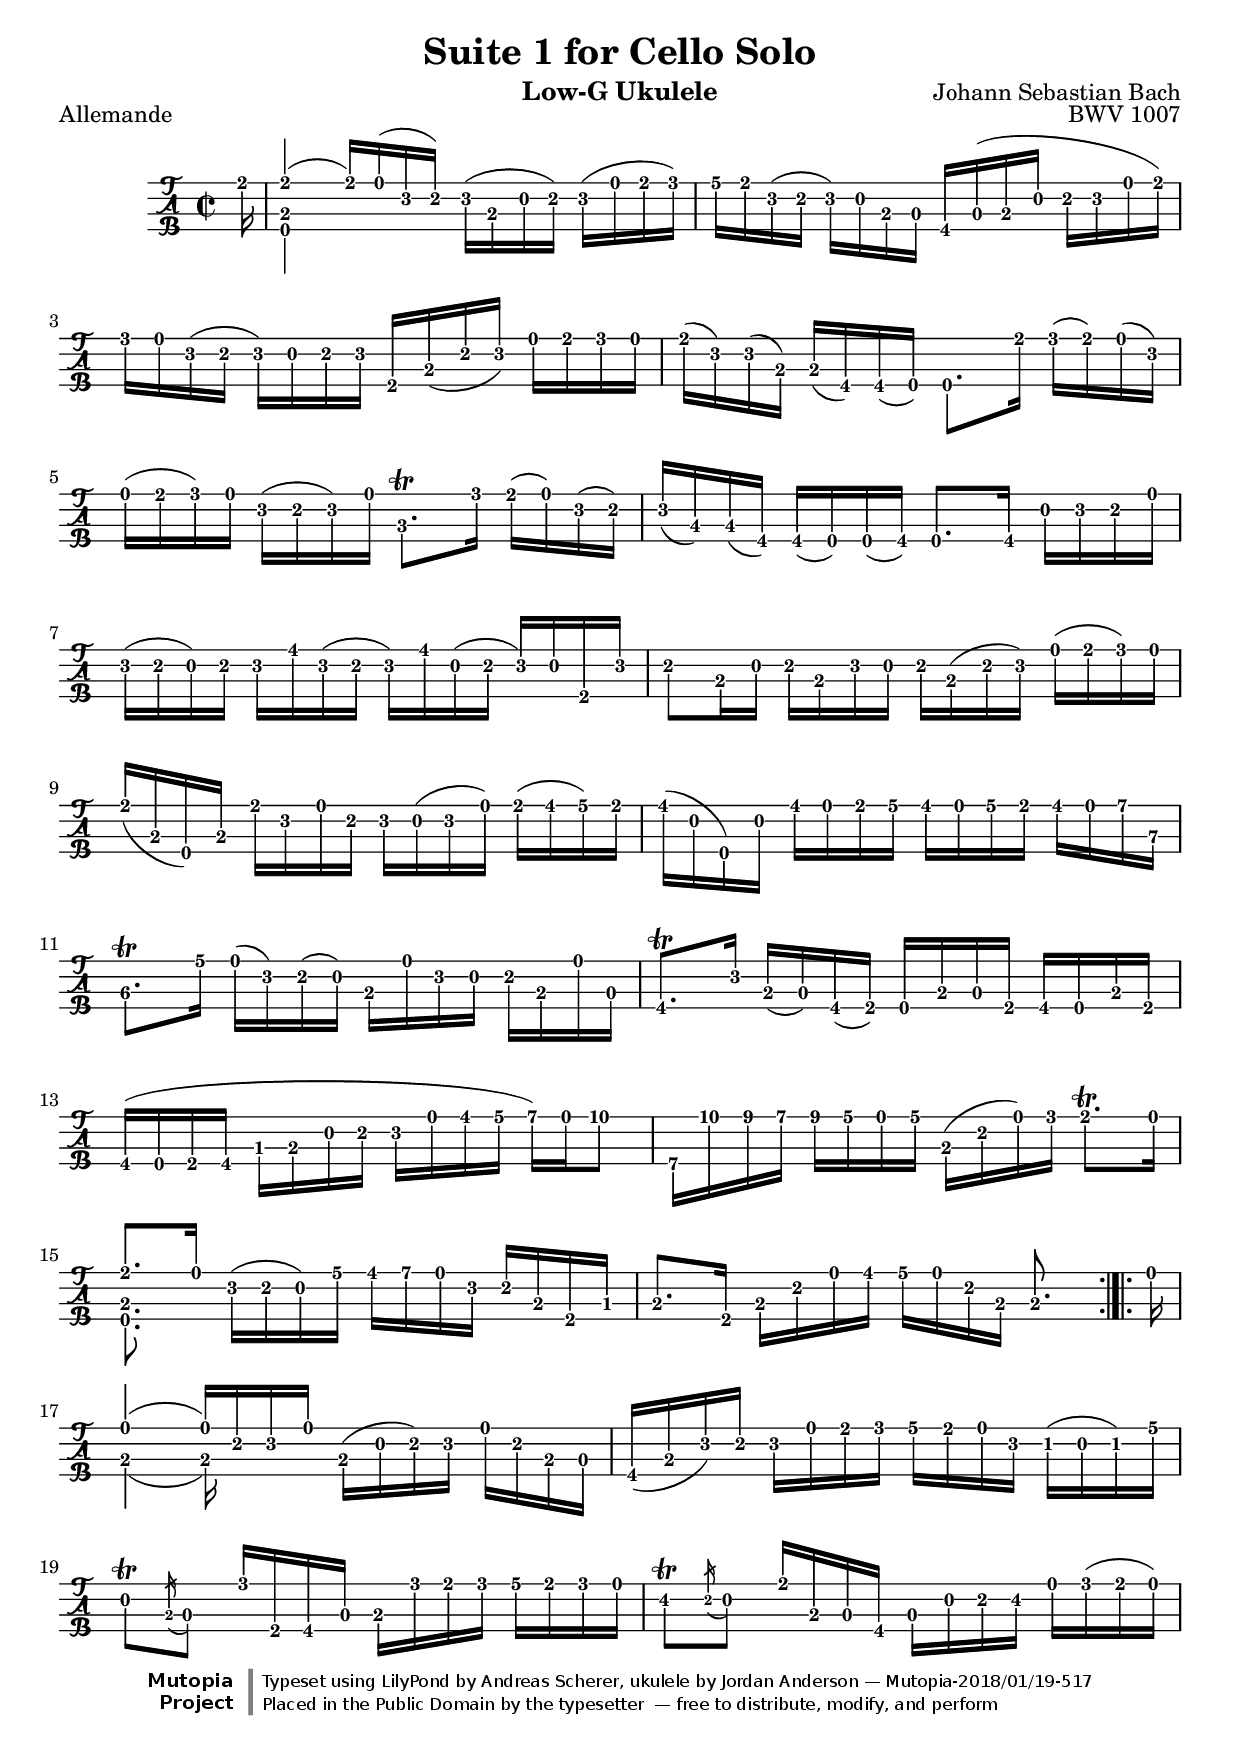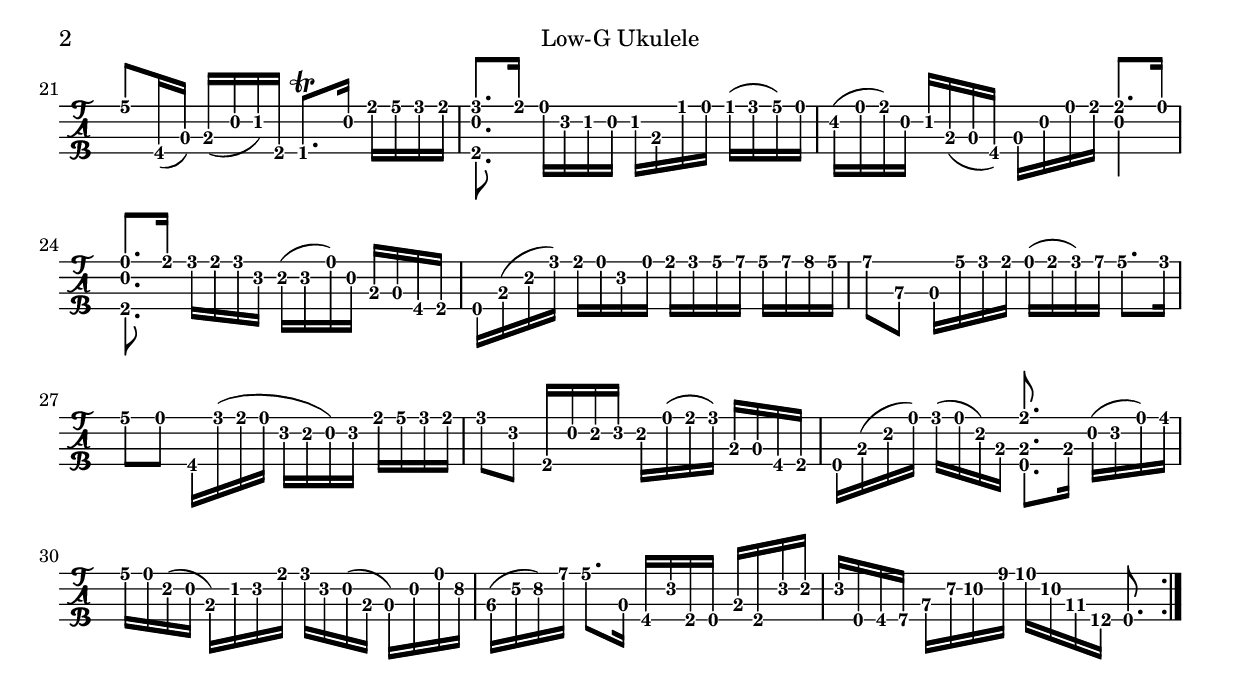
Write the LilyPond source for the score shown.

\version "2.20.0"
\include "header.ily"
\include "predefined-ukulele-fretboards.ly"
allemande =  {

        \time 2/2
	\key g \major
	\set Staff.midiInstrument = "acoustic guitar (nylon)"
        \set Timing.beamExceptions = #'()
        \set Timing.baseMoment = #(ly:make-moment 1/4)
        \set Timing.beatStructure = #'(1 1 1 1)

	\partial 16 b'16 |
	% 1
	<<{b4( b16) a( g fis)}\\{<g, d'>4}>>  g'16( d e fis) g( a b c) |
	d b g( fis g) e d c b c( d e fis g a b) |
	c a g( fis g) e fis g a, d( fis g) a b c a |
	b( g) g( d) d( b) b( g) g8. b'16 c( b) a( g) |
	a( b c) a g( fis g) a dis,8.\trill c'16 b( a) g( fis) |
	% 6
	g( e\3) e\3( b) b( g) g( b) g8. b16 e g fis a |
	g( fis e) fis g cis g( fis g) cis e,( fis g) e a, g' |
	fis8 d16 e fis d g e fis d( fis g) a( b c!) a |
	b( d, g,) d' b' g a fis g e( g a) b( cis d) b |
	cis( e, g,) e' cis' a b d cis a d b cis a e' g,\3 |
	% 11
	fis8.\3\trill d'16 a( g) fis( e) d a' g e fis d a' c,! |
	b8.\trill g'16 d( c) b( a) g d' c a b g d' a |
	b( g a b cis d e fis g a cis d e) a, g'8 |
	d,16\4 g' fis e fis d a d d,( fis a) c! b8.\trill a16 |
	<<{b8. a16}\\{<g, d'>8. s16}>> g'16( fis e) d' cis e a, g fis d a cis |
	% 16
	d8. a16 d fis a cis d a fis d d8. \bar ":|.|:" a'16 |
	<<{a4( a16) fis g a}\\{d,4( d16) s8.}>> d16( e fis) g a fis d c |
	b( d g) fis g a b c d b a g f( e f) d' |
	e,8^\trill \acciaccatura d16 c8 c'16 a, b c d c' b c d b c a |
	gis8^\trill \acciaccatura fis16 e8 b'16 d, c b c e fis gis a c( b a) |
	% 21
	d8 b,16( c) d( e f) a, gis8.\trill e'16 b' d c b |
	<<{c8. b16}\\{<a, e'>8. s16}>> a'16 g! f e f d bes' a bes( c d) a |
	gis( a b!) e, f d( c b) c e a b <<{b8. a16}\\{e4}>> |
	<<{a8. b16}\\{<a, e'>8. s16}>> c'16 b c g! fis( g a) e d c b a |
	g d'( fis c') b a g a b c d e d e f d |
	% 26
	e8 g,\3 c,16 d' c b a( b c) e d8. c16 |
	d8 a b,16 c'( b a g fis e) g b d c b |
	c8 g a,16 e' fis g fis a( b c) d, c b a |
	g d'( fis a) c( a fis) d
		<<{<b' d,>8. s16}\\{g,8. d'16}>> e16( g a) cis |
	d a fis( e d) f g b c g e( d c) e a c\2 |
	fis,!\3 ( a\2 c\2) e d8. c,16 b g' a, g d' a g' fis |
	g g, b d\4 g\3 b\2 d\2 fis g d\2 b\3 g\4 g,8. \bar ":|."
}


low-g-ukulele-tuning = \stringTuning <g c' e' a'>

\header {
      instrument = "Low-G Ukulele"
}

\score {
  \layout { system-count = #14 }
  \header { piece = "Allemande" }
  \midi {\tempo 4 = 70}
  <<
    \new StaffGroup <<
      %\new Staff <<
      %  \clef treble
      %  \relative <<
      %    \new Voice { \allemande }
      %  >>
      %>>

      \new TabStaff <<
        \tabFullNotation
        \set TabStaff.stringTunings = #low-g-ukulele-tuning
        \relative <<
          \new TabVoice { \allemande }
        >>
      >>
    >>
  >>
}
